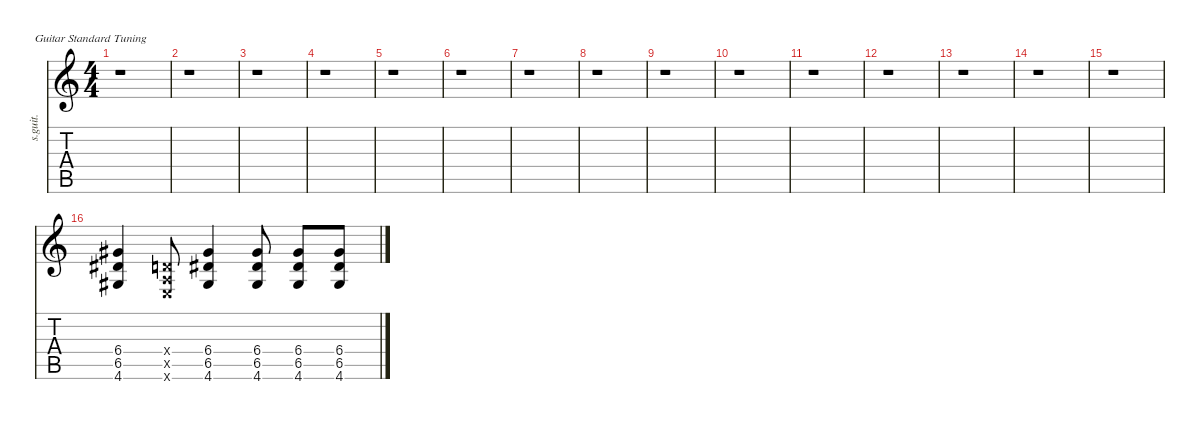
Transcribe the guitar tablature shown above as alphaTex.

\defaultSystemsLayout 4
\hideDynamics
\bracketExtendMode nobrackets
\track ("" "s.guit.") {instrument distortionguitar}
\staff {score tabs}
\tuning (E4 B3 G3 D3 A2 E2)
\ts (4 4)
\tempo (150 hide)
\clef g2
\ks c
r.1{dy mf} |
r.1 |
r.1 |
r.1 |
r.1 |
r.1 |
r.1 |
r.1 |
r.1 |
r.1 |
r.1 |
r.1 |
r.1 |
\tempo (110 hide)
r.1 |
r.1 |
(6.4{acc #} 6.5{acc #} 4.6{acc #}).4 (0.4{x} 0.5{x} 0.6{x}).8 (6.4{acc #} 6.5{acc #} 4.6{acc #}).4 (6.4{acc #} 6.5{acc #} 4.6{acc #}).8 (6.4{acc #} 6.5{acc #} 4.6{acc #}).8 (6.4{acc #} 6.5{acc #} 4.6{acc #}).8
